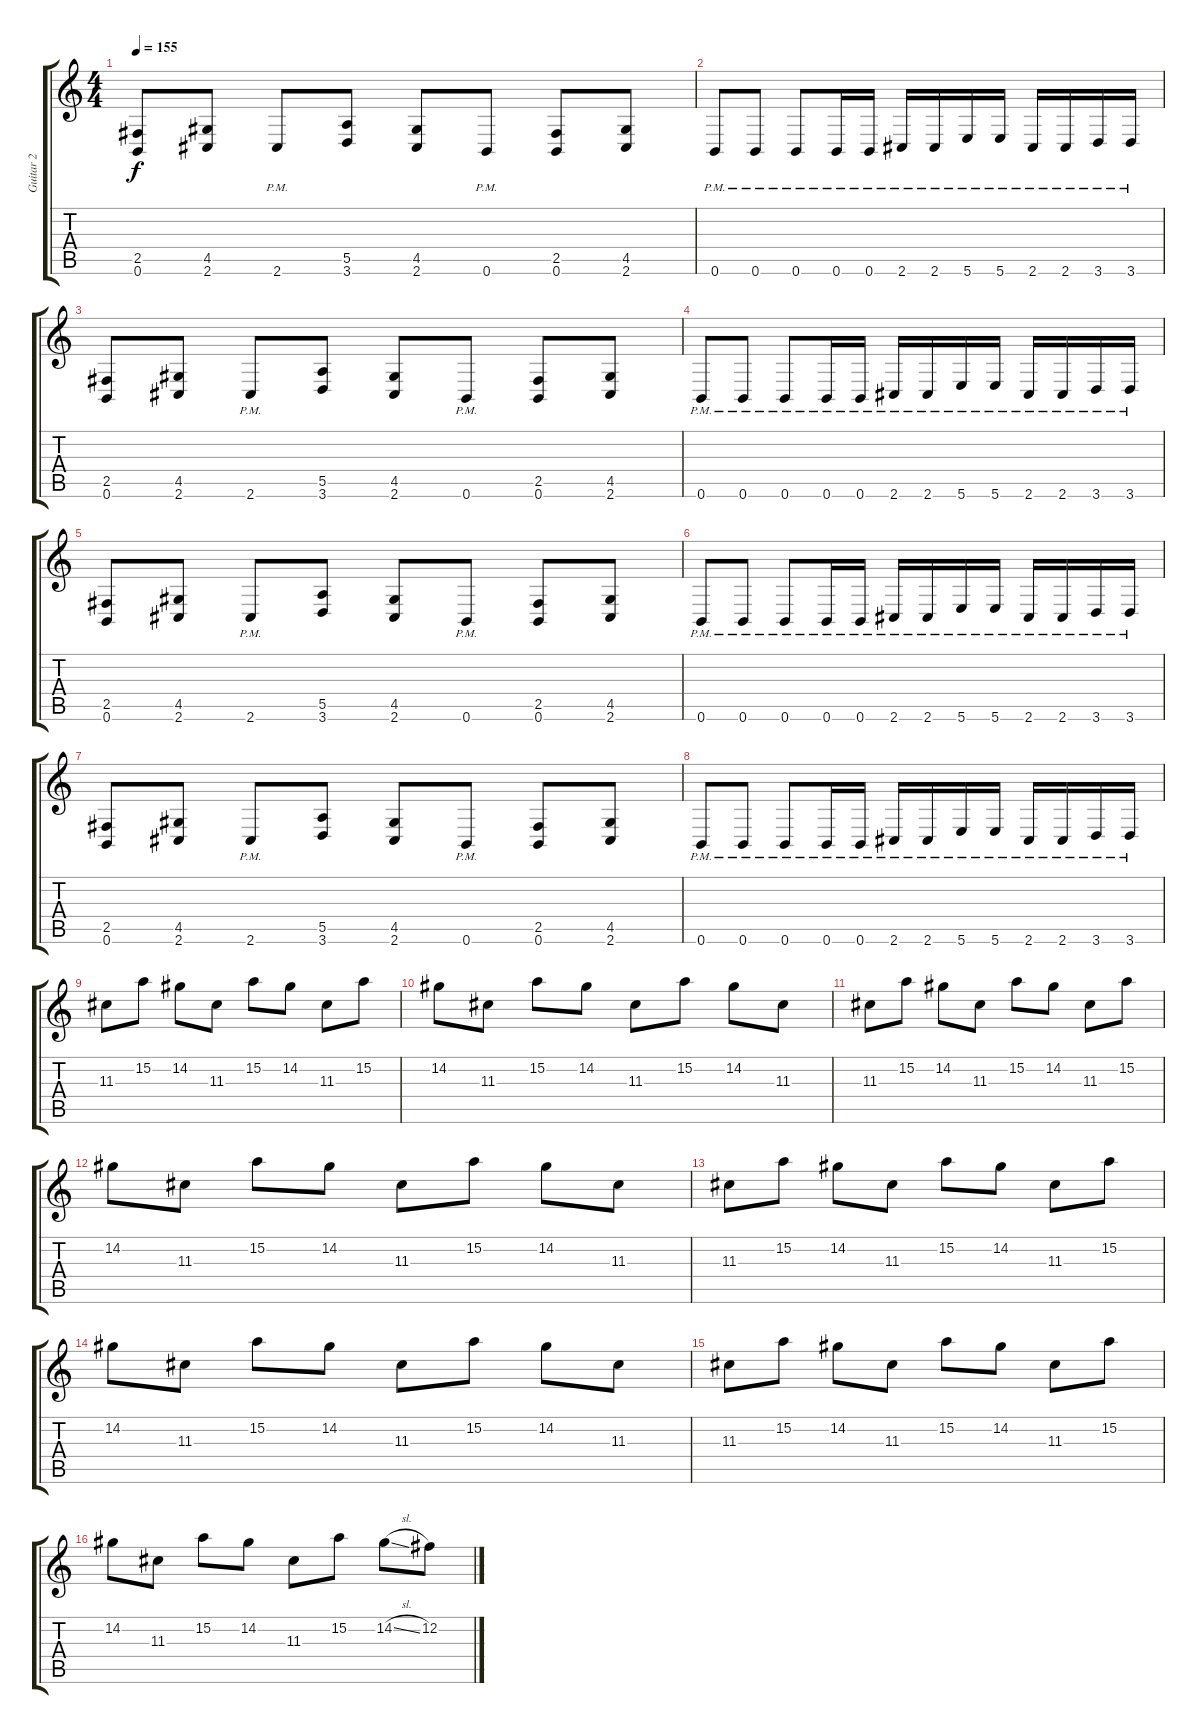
\track ("Guitar 2" "Guitar 2") {instrument distortionguitar}
\staff {score tabs}
\tuning (B3 Gb3 D3 A2 E2 B1) {hide}
\ts (4 4)
\tempo 155
\clef g2
\ks c
(2.5 0.6).8{dy f} (4.5 2.6).8 2.6{pm}.8 (5.5 3.6).8 (4.5 2.6).8 0.6{pm}.8 (2.5 0.6).8 (4.5 2.6).8 |
0.6{pm}.8 0.6{pm}.8 0.6{pm}.8 0.6{pm}.16 0.6{pm}.16 2.6{pm}.16 2.6{pm}.16 5.6{pm}.16 5.6{pm}.16 2.6{pm}.16 2.6{pm}.16 3.6{pm}.16 3.6{pm}.16 |
(2.5 0.6).8 (4.5 2.6).8 2.6{pm}.8 (5.5 3.6).8 (4.5 2.6).8 0.6{pm}.8 (2.5 0.6).8 (4.5 2.6).8 |
0.6{pm}.8 0.6{pm}.8 0.6{pm}.8 0.6{pm}.16 0.6{pm}.16 2.6{pm}.16 2.6{pm}.16 5.6{pm}.16 5.6{pm}.16 2.6{pm}.16 2.6{pm}.16 3.6{pm}.16 3.6{pm}.16 |
(2.5 0.6).8 (4.5 2.6).8 2.6{pm}.8 (5.5 3.6).8 (4.5 2.6).8 0.6{pm}.8 (2.5 0.6).8 (4.5 2.6).8 |
0.6{pm}.8 0.6{pm}.8 0.6{pm}.8 0.6{pm}.16 0.6{pm}.16 2.6{pm}.16 2.6{pm}.16 5.6{pm}.16 5.6{pm}.16 2.6{pm}.16 2.6{pm}.16 3.6{pm}.16 3.6{pm}.16 |
(2.5 0.6).8 (4.5 2.6).8 2.6{pm}.8 (5.5 3.6).8 (4.5 2.6).8 0.6{pm}.8 (2.5 0.6).8 (4.5 2.6).8 |
0.6{pm}.8 0.6{pm}.8 0.6{pm}.8 0.6{pm}.16 0.6{pm}.16 2.6{pm}.16 2.6{pm}.16 5.6{pm}.16 5.6{pm}.16 2.6{pm}.16 2.6{pm}.16 3.6{pm}.16 3.6{pm}.16 |
11.3.8 15.2.8 14.2.8 11.3.8 15.2.8 14.2.8 11.3.8 15.2.8 |
14.2.8 11.3.8 15.2.8 14.2.8 11.3.8 15.2.8 14.2.8 11.3.8 |
11.3.8 15.2.8 14.2.8 11.3.8 15.2.8 14.2.8 11.3.8 15.2.8 |
14.2.8 11.3.8 15.2.8 14.2.8 11.3.8 15.2.8 14.2.8 11.3.8 |
11.3.8 15.2.8 14.2.8 11.3.8 15.2.8 14.2.8 11.3.8 15.2.8 |
14.2.8 11.3.8 15.2.8 14.2.8 11.3.8 15.2.8 14.2.8 11.3.8 |
11.3.8 15.2.8 14.2.8 11.3.8 15.2.8 14.2.8 11.3.8 15.2.8 |
14.2.8 11.3.8 15.2.8 14.2.8 11.3.8 15.2.8 14.2{sl}.8 12.2.8
